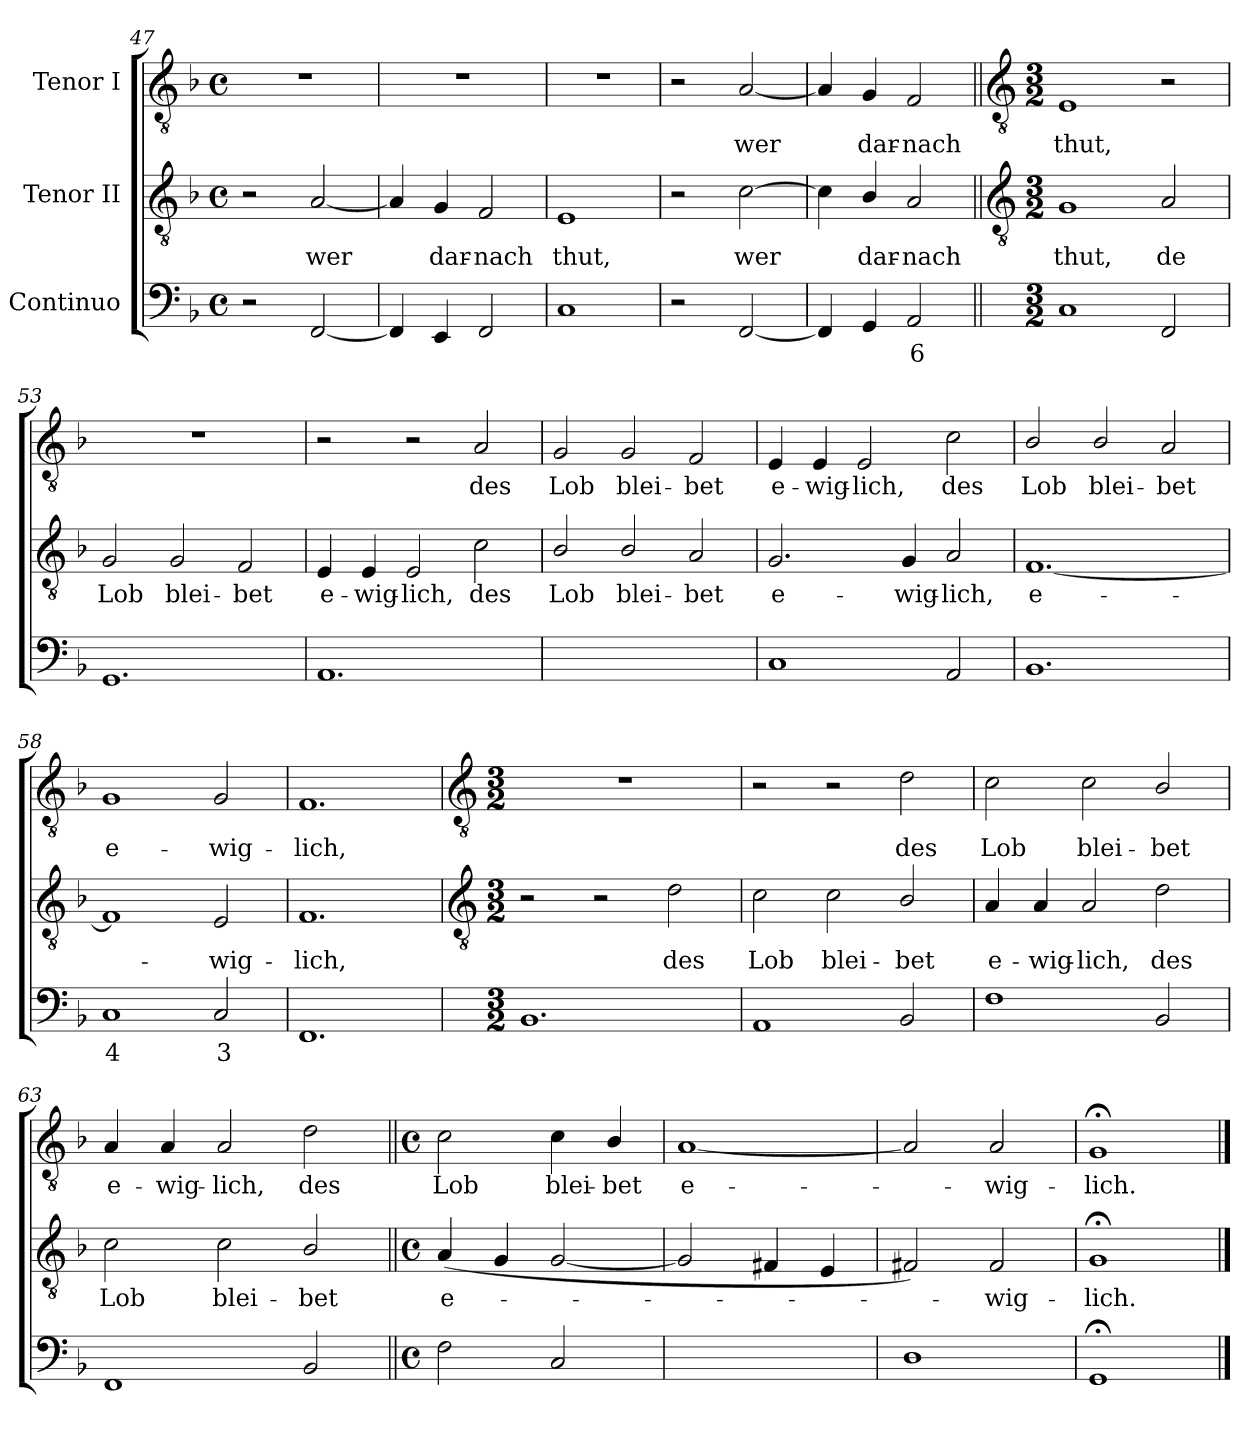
**kern	**text	**kern	**text	**kern	**text
*part3	*part3	*part2	*part2	*part1	*part1
*staff3	*staff3	*staff2	*staff2	*staff1	*staff1
*I"Continuo	*	*I"Tenor II	*	*I"Tenor I	*
*clefF4	*	*clefGv2	*	*clefGv2	*
*k[b-]	*	*k[b-]	*	*k[b-]	*
*F:	*	*F:	*	*F:	*
*M4/4	*	*M4/4	*	*M4/4	*
*met(c)	*	*met(c)	*	*met(c)	*
=47	=47	=47	=47	=47	=47
2r	.	2r	.	1r	.
!	!	!	!LO:LY:b	!	!
[2FF	.	[2A	wer	.	.
=48	=48	=48	=48	=48	=48
4FF]	.	4A]	.	1r	.
!	!	!	!LO:LY:b	!	!
4EE	.	4G	dar-	.	.
!	!	!	!LO:LY:b	!	!
2FF	.	2F	-nach	.	.
=49	=49	=49	=49	=49	=49
!	!	!	!LO:LY:b	!	!
1C	.	1E	thut,	1r	.
=50	=50	=50	=50	=50	=50
2r	.	2r	.	2r	.
!	!	!	!LO:LY:b	!	!LO:LY:b
[2FF	.	[2c	wer	[2A	wer
=51	=51	=51	=51	=51	=51
4FF]	.	4c]	.	4A]	.
!	!	!	!LO:LY:b	!	!LO:LY:b
4GG	.	4B-/	dar-	4G	dar-
!	!LO:LY:b	!	!LO:LY:b	!	!LO:LY:b
2AA	6	2A	-nach	2F	-nach
!!LO:LB:g=z
=52||	=52||	=52||	=52||	=52||	=52||
*	*	*clefGv2	*	*clefGv2	*
*M3/2	*	*M3/2	*	*M3/2	*
!	!	!	!LO:LY:b	!	!LO:LY:b
1C	.	1G	thut,	1E	thut,
!	!	!	!LO:LY:b	!	!
2FF	.	2A	de	2r	.
=53	=53	=53	=53	=53	=53
!	!	!	!LO:LY:b	!LO:N:vis=1	!
1.GG	.	2G	Lob	1.r	.
!	!	!	!LO:LY:b	!	!
.	.	2G	blei-	.	.
!	!	!	!LO:LY:b	!	!
.	.	2F	-bet	.	.
=54	=54	=54	=54	=54	=54
!	!	!	!LO:LY:b	!	!
1.AA	.	4E	e-	2r	.
!	!	!	!LO:LY:b	!	!
.	.	4E	-wig-	.	.
!	!	!	!LO:LY:b	!	!
.	.	2E	-lich,	2r	.
!	!	!	!LO:LY:b	!	!LO:LY:b
.	.	2c	des	2A	des
=55	=55	=55	=55	=55	=55
!	!LO:LY:b	!	!LO:LY:b	!	!LO:LY:b
[1BB-yy	6	2B-/	Lob	2G	Lob
!	!	!	!LO:LY:b	!	!LO:LY:b
.	.	2B-/	blei-	2G	blei-
!	!LO:LY:b	!	!LO:LY:b	!	!LO:LY:b
2BB-yy]	5	2A	-bet	2F	-bet
=56	=56	=56	=56	=56	=56
!	!	!	!LO:LY:b	!	!LO:LY:b
1C	.	2.G	e-	4E	e-
!	!	!	!	!	!LO:LY:b
.	.	.	.	4E	-wig-
!	!	!	!	!	!LO:LY:b
.	.	.	.	2E	-lich,
!	!	!	!LO:LY:b	!	!
.	.	4G	-wig-	.	.
!	!	!	!LO:LY:b	!	!LO:LY:b
2AA	.	2A	-lich,	2c	des
=57	=57	=57	=57	=57	=57
!	!	!	!LO:LY:b	!	!LO:LY:b
1.BB-	.	[1.F	e-	2B-/	Lob
!	!	!	!	!	!LO:LY:b
.	.	.	.	2B-/	blei-
!	!	!	!	!	!LO:LY:b
.	.	.	.	2A	-bet
=58	=58	=58	=58	=58	=58
!	!LO:LY:b	!	!	!	!LO:LY:b
1C	4	1F]	.	1G	e-
!	!LO:LY:b	!	!LO:LY:b	!	!LO:LY:b
2C	3	2E	wig-	2G	-wig-
=59	=59	=59	=59	=59	=59
!	!	!	!LO:LY:b	!	!LO:LY:b
1.FF	.	1.F	-lich,	1.F	-lich,
!!LO:LB:g=z
=60	=60	=60	=60	=60	=60
*	*	*clefGv2	*	*clefGv2	*
*M3/2	*	*M3/2	*	*M3/2	*
!	!	!	!	!LO:N:vis=1	!
1.BB-	.	2r	.	1.r	.
.	.	2r	.	.	.
!	!	!	!LO:LY:b	!	!
.	.	2d	des	.	.
=61	=61	=61	=61	=61	=61
!	!	!	!LO:LY:b	!	!
1AA	.	2c	Lob	2r	.
!	!	!	!LO:LY:b	!	!
.	.	2c	blei-	2r	.
!	!	!	!LO:LY:b	!	!LO:LY:b
2BB-	.	2B-/	-bet	2d	des
=62	=62	=62	=62	=62	=62
!	!	!	!LO:LY:b	!	!LO:LY:b
1F	.	4A	e-	2c	Lob
!	!	!	!LO:LY:b	!	!
.	.	4A	-wig-	.	.
!	!	!	!LO:LY:b	!	!LO:LY:b
.	.	2A	-lich,	2c	blei-
!	!	!	!LO:LY:b	!	!LO:LY:b
2BB-	.	2d	des	2B-/	-bet
=63	=63	=63	=63	=63	=63
!	!	!	!LO:LY:b	!	!LO:LY:b
1FF	.	2c	Lob	4A	e-
!	!	!	!	!	!LO:LY:b
.	.	.	.	4A	-wig-
!	!	!	!LO:LY:b	!	!LO:LY:b
.	.	2c	blei-	2A	-lich,
!	!	!	!LO:LY:b	!	!LO:LY:b
2BB-	.	2B-/	-bet	2d	des
=64||	=64||	=64||	=64||	=64||	=64||
*M4/4	*	*M4/4	*	*M4/4	*
*met(c)	*	*met(c)	*	*met(c)	*
!	!	!	!LO:LY:b	!	!LO:LY:b
2F	.	(<4A	e-	2c	Lob
.	.	4G	.	.	.
!	!	!	!	!	!LO:LY:b
2C	.	[2G	.	4c	blei-
!	!	!	!	!	!LO:LY:b
.	.	.	.	4B-/	-bet
=65	=65	=65	=65	=65	=65
!	!LO:LY:b	!	!	!	!LO:LY:b
[2Dyy	4	2G]	.	[1A	e-
2Dyy]	.	4F#X	.	.	.
.	.	4E	.	.	.
=66	=66	=66	=66	=66	=66
1D	.	2F#X)	.	2A]	.
!	!	!	!LO:LY:b	!	!LO:LY:b
.	.	2F#	wig-	2A	wig-
=67	=67	=67	=67	=67	=67
!	!	!	!LO:LY:b	!	!LO:LY:b
1GG;<	.	1G;<	-lich.	1G;<	-lich.
==	==	==	==	==	==
*-	*-	*-	*-	*-	*-
